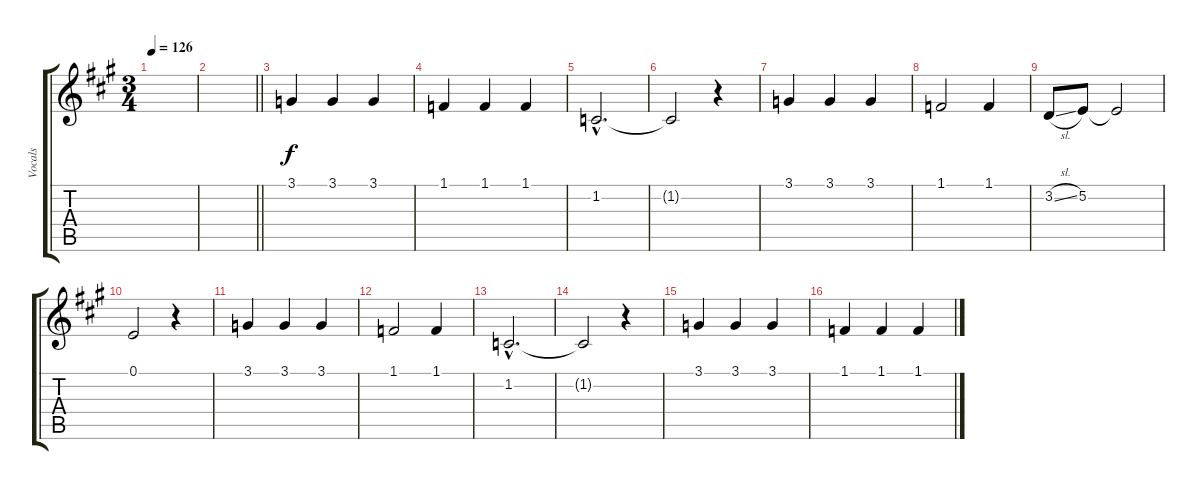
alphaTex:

\track ("Vocals" "Vocals") {instrument stringensemble1}
\staff {score tabs}
\tuning (E4 B3 G3 D3 A2 E2) {hide}
\ts (3 4)
\tempo 126
\clef g2
\ks f#minor
|
\barLineRight lightlight
|
3.1.4 3.1.4 3.1.4 |
1.1.4 1.1.4 1.1.4 |
1.2{hac}.2{d} |
1.2{t}.2 r.4 |
3.1.4 3.1.4 3.1.4 |
1.1.2 1.1.4 |
3.2{sl}.8 5.2.8 5.2{t}.2 |
0.1.2 r.4 |
3.1.4 3.1.4 3.1.4 |
1.1.2 1.1.4 |
1.2{hac}.2{d} |
1.2{t}.2 r.4 |
3.1.4 3.1.4 3.1.4 |
1.1.4 1.1.4 1.1.4
